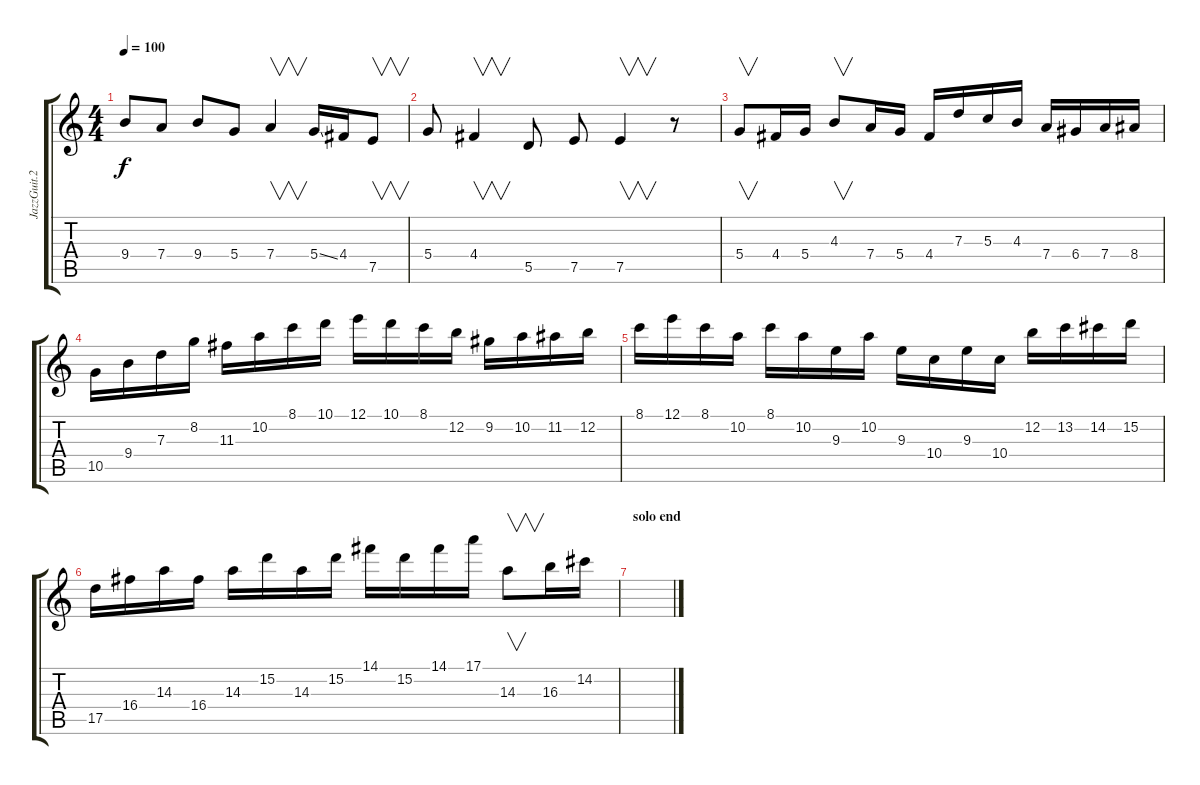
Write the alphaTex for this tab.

\track ("JazzGuit.2" "JazzGuit.2") {instrument electricguitarjazz}
\staff {score tabs}
\tuning (E4 B3 G3 D3 A2 E2) {hide}
\ts (4 4)
\tempo 100
\clef g2
\ks c
9.4.8{dy f} 7.4.8 9.4.8 5.4.8 7.4.4{v} 5.4{ss}.16 4.4.16 7.5.8{v} |
5.4.8 4.4.4{v} 5.5.8 7.5.8 7.5.4{v} r.8 |
5.4.8{v} 4.4.16 5.4.16 4.3.8{v} 7.4.16 5.4.16 4.4.16 7.3.16 5.3.16 4.3.16 7.4.16 6.4.16 7.4.16 8.4.16 |
10.5.16 9.4.16 7.3.16 8.2.16 11.3.16 10.2.16 8.1.16 10.1.16 12.1.16 10.1.16 8.1.16 12.2.16 9.2.16 10.2.16 11.2.16 12.2.16 |
8.1.16 12.1.16 8.1.16 10.2.16 8.1.16 10.2.16 9.3.16 10.2.16 9.3.16 10.4.16 9.3.16 10.4.16 12.2.16 13.2.16 14.2.16 15.2.16 |
17.5.16 16.4.16 14.3.16 16.4.16 14.3.16 15.2.16 14.3.16 15.2.16 14.1.16 15.2.16 14.1.16 17.1.16 14.3.8{v} 16.3.16 14.2.16 |
\section ("" "solo end")
